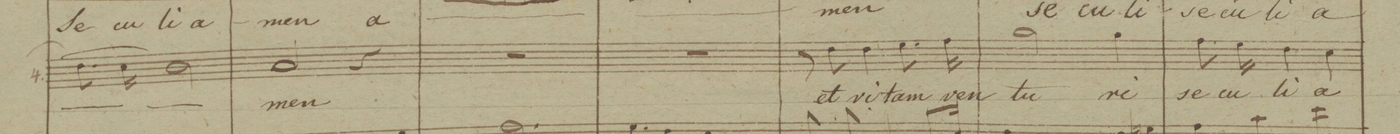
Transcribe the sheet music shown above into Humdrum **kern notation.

**kern	**text	**text	**dynam
*I"4.	*	*	*
*clefF4	*	*	*
*k[b-]	*	*	*
*M3/4	*	*	*
(8.F\]	.	.	.
16E\	.	.	.
2D\)	.	.	.
=161	=161	=161	=161
2C/	-men	.	.
.	.	et	.
.	.	vi-	.
4r	.	-tam	.
.	.	ven-	.
=162	=162	=162	=162
2.r	.	-tu-	.
.	.	-ri	.
=163	=163	=163	=163
2.r	.	se-	.
.	.	-cu-	.
.	.	-li	.
.	.	a-	.
=164	=164	=164	=164
8r	.	-men	.
8F\	et	et	.
4F\	vi-	vi-	.
8.G\	-tam	-tam	.
16A\	ven-	ven-	.
=165	=165	=165	=165
2B-\	-tu-	-tu-	.
4B-\	-ri	-ri	.
=166	=166	=166	=166
8.A\	se-	se-	.
16G\	-cu-	-cu-	.
4F\	-li	-li	.
4E\	a-	.	.
=167	=167	=167	=167
*-	*-	*-	*-
